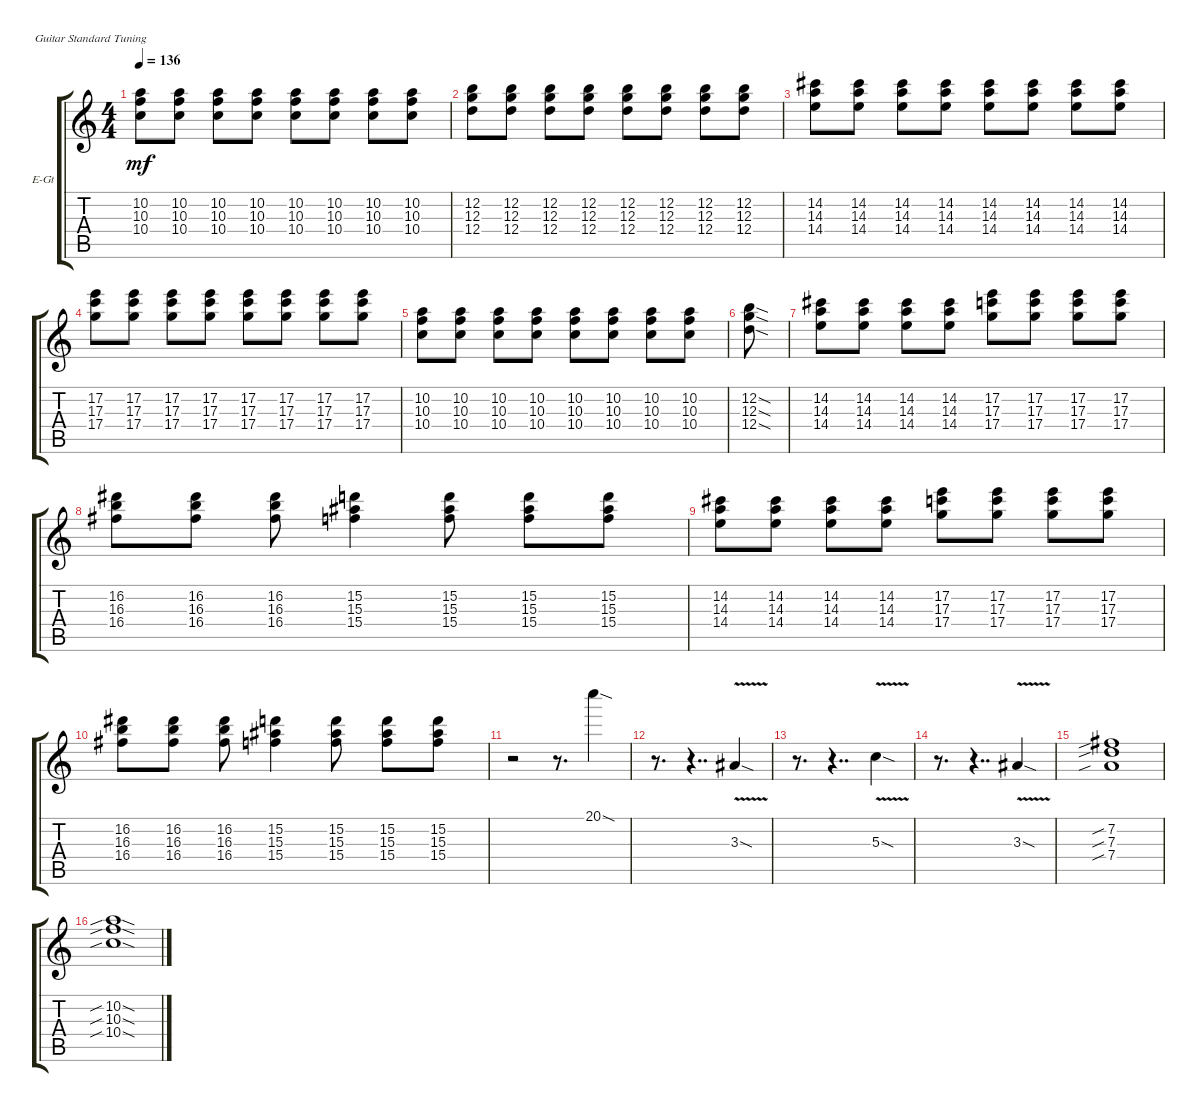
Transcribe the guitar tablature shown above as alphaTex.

\defaultSystemsLayout 4
\bracketExtendMode groupsimilarinstruments
\firstSystemTrackNameOrientation horizontal
\otherSystemsTrackNameOrientation horizontal
\track ("Наташа" "E-Gt") {instrument distortionguitar}
\staff {score tabs}
\tuning (E4 B3 G3 D3 A2 E2)
\ts (4 4)
\tempo 136
\clef g2
\ks c
(10.2 10.3 10.4).8{dy mf} (10.2 10.4 10.3).8 (10.2 10.4 10.3).8 (10.2 10.4 10.3).8 (10.2 10.4 10.3).8 (10.2 10.4 10.3).8 (10.2 10.4 10.3).8 (10.2 10.4 10.3).8 |
(12.2 12.3 12.4).8 (12.2 12.3 12.4).8 (12.2 12.3 12.4).8 (12.2 12.3 12.4).8 (12.2 12.3 12.4).8 (12.2 12.3 12.4).8 (12.2 12.3 12.4).8 (12.2 12.3 12.4).8 |
(14.2 14.3 14.4).8 (14.2 14.3 14.4).8 (14.2 14.3 14.4).8 (14.2 14.3 14.4).8 (14.2 14.3 14.4).8 (14.2 14.3 14.4).8 (14.2 14.3 14.4).8 (14.2 14.3 14.4).8 |
(17.2 17.3 17.4).8 (17.2 17.3 17.4).8 (17.2 17.3 17.4).8 (17.2 17.3 17.4).8 (17.2 17.3 17.4).8 (17.2 17.3 17.4).8 (17.2 17.3 17.4).8 (17.2 17.3 17.4).8 |
(10.2 10.3 10.4).8 (10.2 10.4 10.3).8 (10.2 10.4 10.3).8 (10.2 10.4 10.3).8 (10.2 10.4 10.3).8 (10.2 10.4 10.3).8 (10.2 10.4 10.3).8 (10.2 10.4 10.3).8 |
(12.2{sod} 12.3{sod} 12.4{sod}).8 |
(14.4 14.3 14.2).8 (14.4 14.3 14.2).8 (14.4 14.3 14.2).8 (14.4 14.3 14.2).8 (17.4 17.3 17.2).8 (17.4 17.3 17.2).8 (17.4 17.3 17.2).8 (17.4 17.3 17.2).8 |
(16.4 16.3 16.2).8 (16.4 16.3 16.2).8 (16.4 16.3 16.2).8 (15.4 15.3 15.2).4 (15.4 15.3 15.2).8 (15.4 15.3 15.2).8 (15.4 15.3 15.2).8 |
(14.4 14.3 14.2).8 (14.4 14.3 14.2).8 (14.4 14.3 14.2).8 (14.4 14.3 14.2).8 (17.4 17.3 17.2).8 (17.4 17.3 17.2).8 (17.4 17.3 17.2).8 (17.4 17.3 17.2).8 |
(16.4 16.3 16.2).8 (16.4 16.3 16.2).8 (16.4 16.3 16.2).8 (15.4 15.3 15.2).4 (15.4 15.3 15.2).8 (15.4 15.3 15.2).8 (15.4 15.3 15.2).8 |
r.2 r.8{d} 20.1{sod}.4 |
r.8{d} r.4{dd} 3.3{v sod}.4 |
r.8{d} r.4{dd} 5.3{v sod}.4 |
r.8{d} r.4{dd} 3.3{v sod}.4 |
(7.2{sib} 7.3{sib} 7.4{sib}).1 |
(10.2{sib sod} 10.3{sib sod} 10.4{sib sod}).1
